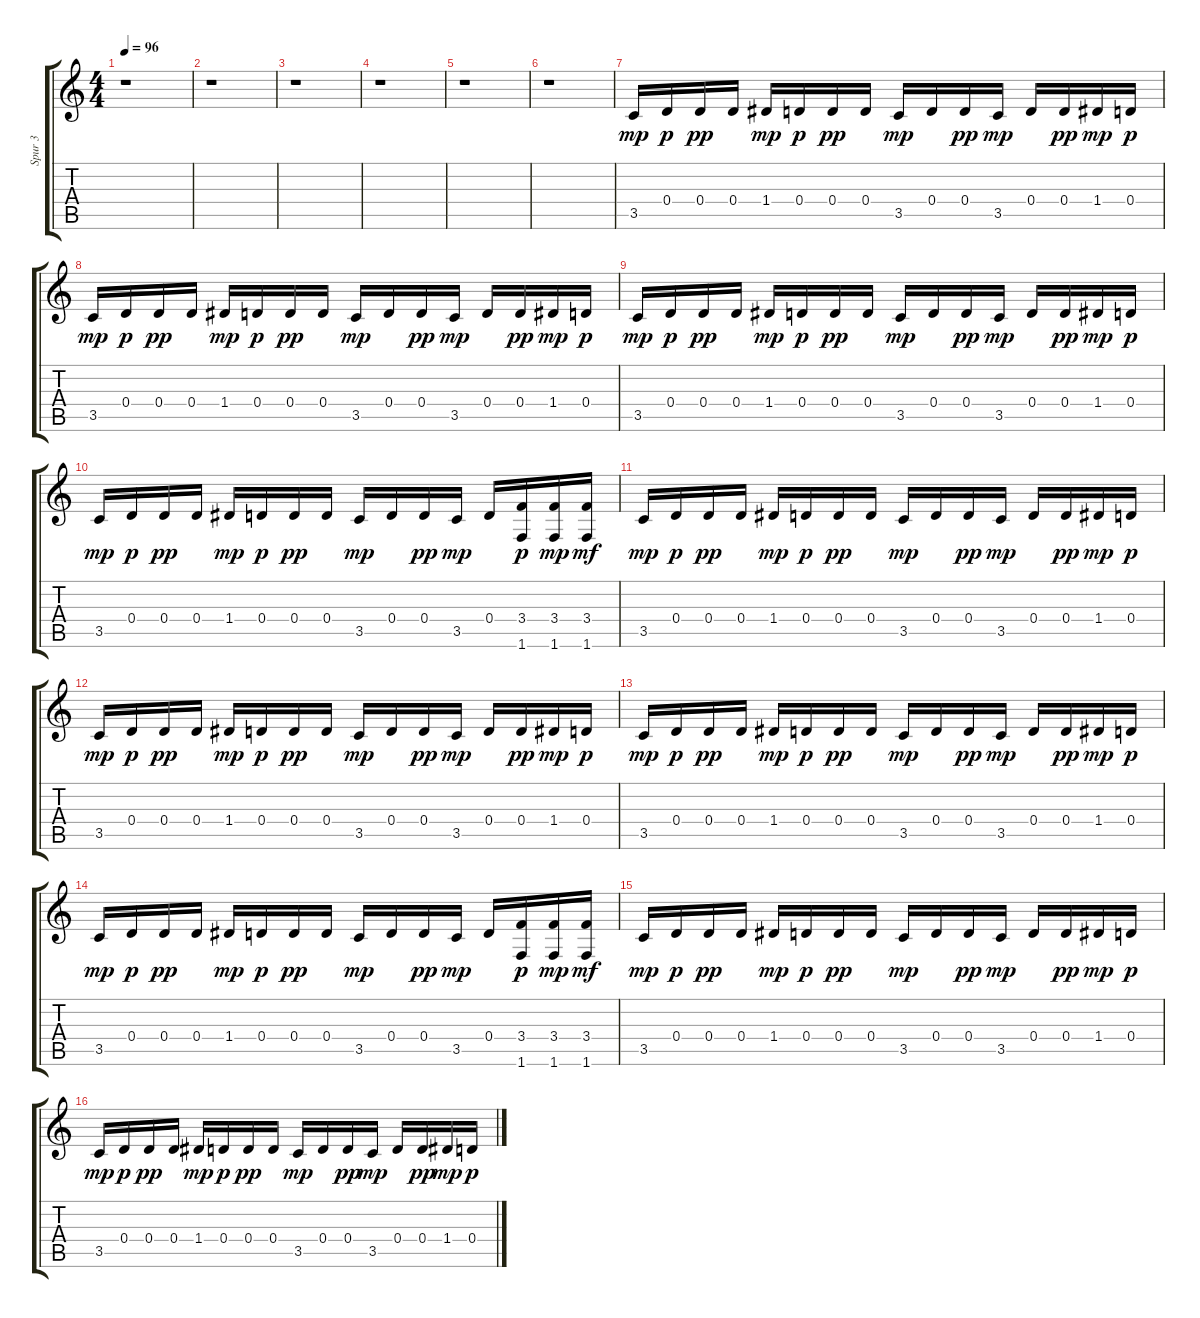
\track ("Spur 3" "Spur 3") {instrument fretlessbass}
\staff {score tabs}
\tuning (E4 B3 G3 D3 A2 E2) {hide}
\ts (4 4)
\tempo 96
\clef g2
\ks c
r.1{dy p} |
r.1 |
r.1 |
r.1 |
r.1 |
r.1 |
3.5.16{dy mp} 0.4.16{dy p} 0.4.16{dy pp} 0.4.16 1.4.16{dy mp} 0.4.16{dy p} 0.4.16{dy pp} 0.4.16 3.5.16{dy mp} 0.4.16 0.4.16{dy pp} 3.5.16{dy mp} 0.4.16 0.4.16{dy pp} 1.4.16{dy mp} 0.4.16{dy p} |
3.5.16{dy mp} 0.4.16{dy p} 0.4.16{dy pp} 0.4.16 1.4.16{dy mp} 0.4.16{dy p} 0.4.16{dy pp} 0.4.16 3.5.16{dy mp} 0.4.16 0.4.16{dy pp} 3.5.16{dy mp} 0.4.16 0.4.16{dy pp} 1.4.16{dy mp} 0.4.16{dy p} |
3.5.16{dy mp} 0.4.16{dy p} 0.4.16{dy pp} 0.4.16 1.4.16{dy mp} 0.4.16{dy p} 0.4.16{dy pp} 0.4.16 3.5.16{dy mp} 0.4.16 0.4.16{dy pp} 3.5.16{dy mp} 0.4.16 0.4.16{dy pp} 1.4.16{dy mp} 0.4.16{dy p} |
3.5.16{dy mp} 0.4.16{dy p} 0.4.16{dy pp} 0.4.16 1.4.16{dy mp} 0.4.16{dy p} 0.4.16{dy pp} 0.4.16 3.5.16{dy mp} 0.4.16 0.4.16{dy pp} 3.5.16{dy mp} 0.4.16 (3.4 1.6).16{dy p} (3.4 1.6).16{dy mp} (3.4 1.6).16{dy mf} |
3.5.16{dy mp} 0.4.16{dy p} 0.4.16{dy pp} 0.4.16 1.4.16{dy mp} 0.4.16{dy p} 0.4.16{dy pp} 0.4.16 3.5.16{dy mp} 0.4.16 0.4.16{dy pp} 3.5.16{dy mp} 0.4.16 0.4.16{dy pp} 1.4.16{dy mp} 0.4.16{dy p} |
3.5.16{dy mp} 0.4.16{dy p} 0.4.16{dy pp} 0.4.16 1.4.16{dy mp} 0.4.16{dy p} 0.4.16{dy pp} 0.4.16 3.5.16{dy mp} 0.4.16 0.4.16{dy pp} 3.5.16{dy mp} 0.4.16 0.4.16{dy pp} 1.4.16{dy mp} 0.4.16{dy p} |
3.5.16{dy mp} 0.4.16{dy p} 0.4.16{dy pp} 0.4.16 1.4.16{dy mp} 0.4.16{dy p} 0.4.16{dy pp} 0.4.16 3.5.16{dy mp} 0.4.16 0.4.16{dy pp} 3.5.16{dy mp} 0.4.16 0.4.16{dy pp} 1.4.16{dy mp} 0.4.16{dy p} |
3.5.16{dy mp} 0.4.16{dy p} 0.4.16{dy pp} 0.4.16 1.4.16{dy mp} 0.4.16{dy p} 0.4.16{dy pp} 0.4.16 3.5.16{dy mp} 0.4.16 0.4.16{dy pp} 3.5.16{dy mp} 0.4.16 (3.4 1.6).16{dy p} (3.4 1.6).16{dy mp} (3.4 1.6).16{dy mf} |
3.5.16{dy mp} 0.4.16{dy p} 0.4.16{dy pp} 0.4.16 1.4.16{dy mp} 0.4.16{dy p} 0.4.16{dy pp} 0.4.16 3.5.16{dy mp} 0.4.16 0.4.16{dy pp} 3.5.16{dy mp} 0.4.16 0.4.16{dy pp} 1.4.16{dy mp} 0.4.16{dy p} |
3.5.16{dy mp} 0.4.16{dy p} 0.4.16{dy pp} 0.4.16 1.4.16{dy mp} 0.4.16{dy p} 0.4.16{dy pp} 0.4.16 3.5.16{dy mp} 0.4.16 0.4.16{dy pp} 3.5.16{dy mp} 0.4.16 0.4.16{dy pp} 1.4.16{dy mp} 0.4.16{dy p}
